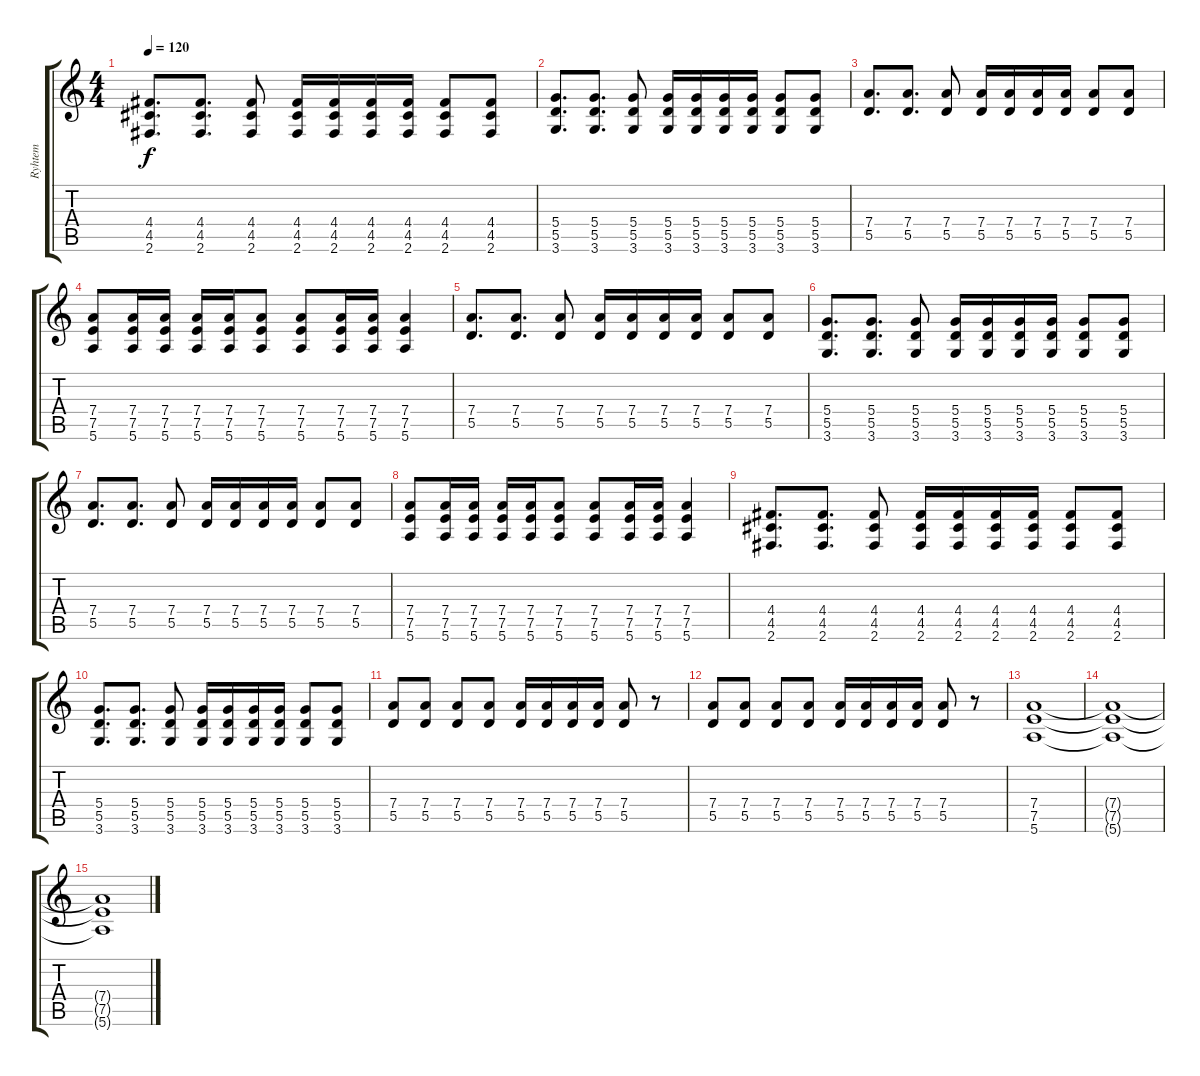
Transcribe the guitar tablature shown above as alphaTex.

\track ("Ryhtem" "Ryhtem") {instrument distortionguitar}
\staff {score tabs}
\tuning (E4 B3 G3 D3 A2 E2) {hide}
\ts (4 4)
\tempo 120
\clef g2
\ks c
(4.4 4.5 2.6).8{d dy f} (4.4 4.5 2.6).8{d} (4.4 4.5 2.6).8 (4.4 4.5 2.6).16 (4.4 4.5 2.6).16 (4.4 4.5 2.6).16 (4.4 4.5 2.6).16 (4.4 4.5 2.6).8 (4.4 4.5 2.6).8 |
(5.4 5.5 3.6).8{d} (5.4 5.5 3.6).8{d} (5.4 5.5 3.6).8 (5.4 5.5 3.6).16 (5.4 5.5 3.6).16 (5.4 5.5 3.6).16 (5.4 5.5 3.6).16 (5.4 5.5 3.6).8 (5.4 5.5 3.6).8 |
(7.4 5.5).8{d} (7.4 5.5).8{d} (7.4 5.5).8 (7.4 5.5).16 (7.4 5.5).16 (7.4 5.5).16 (7.4 5.5).16 (7.4 5.5).8 (7.4 5.5).8 |
(7.4 7.5 5.6).8 (7.4 7.5 5.6).16 (7.4 7.5 5.6).16 (7.4 7.5 5.6).16 (7.4 7.5 5.6).16 (7.4 7.5 5.6).8 (7.4 7.5 5.6).8 (7.4 7.5 5.6).16 (7.4 7.5 5.6).16 (7.4 7.5 5.6).4 |
(7.4 5.5).8{d} (7.4 5.5).8{d} (7.4 5.5).8 (7.4 5.5).16 (7.4 5.5).16 (7.4 5.5).16 (7.4 5.5).16 (7.4 5.5).8 (7.4 5.5).8 |
(5.4 5.5 3.6).8{d} (5.4 5.5 3.6).8{d} (5.4 5.5 3.6).8 (5.4 5.5 3.6).16 (5.4 5.5 3.6).16 (5.4 5.5 3.6).16 (5.4 5.5 3.6).16 (5.4 5.5 3.6).8 (5.4 5.5 3.6).8 |
(7.4 5.5).8{d} (7.4 5.5).8{d} (7.4 5.5).8 (7.4 5.5).16 (7.4 5.5).16 (7.4 5.5).16 (7.4 5.5).16 (7.4 5.5).8 (7.4 5.5).8 |
(7.4 7.5 5.6).8 (7.4 7.5 5.6).16 (7.4 7.5 5.6).16 (7.4 7.5 5.6).16 (7.4 7.5 5.6).16 (7.4 7.5 5.6).8 (7.4 7.5 5.6).8 (7.4 7.5 5.6).16 (7.4 7.5 5.6).16 (7.4 7.5 5.6).4 |
(4.4 4.5 2.6).8{d} (4.4 4.5 2.6).8{d} (4.4 4.5 2.6).8 (4.4 4.5 2.6).16 (4.4 4.5 2.6).16 (4.4 4.5 2.6).16 (4.4 4.5 2.6).16 (4.4 4.5 2.6).8 (4.4 4.5 2.6).8 |
(5.4 5.5 3.6).8{d} (5.4 5.5 3.6).8{d} (5.4 5.5 3.6).8 (5.4 5.5 3.6).16 (5.4 5.5 3.6).16 (5.4 5.5 3.6).16 (5.4 5.5 3.6).16 (5.4 5.5 3.6).8 (5.4 5.5 3.6).8 |
(7.4 5.5).8 (7.4 5.5).8 (7.4 5.5).8 (7.4 5.5).8 (7.4 5.5).16 (7.4 5.5).16 (7.4 5.5).16 (7.4 5.5).16 (7.4 5.5).8 r.8 |
(7.4 5.5).8 (7.4 5.5).8 (7.4 5.5).8 (7.4 5.5).8 (7.4 5.5).16 (7.4 5.5).16 (7.4 5.5).16 (7.4 5.5).16 (7.4 5.5).8 r.8 |
(7.4 7.5 5.6).1 |
(7.4{t} 7.5{t} 5.6{t}).1 |
(7.4{t} 7.5{t} 5.6{t}).1
